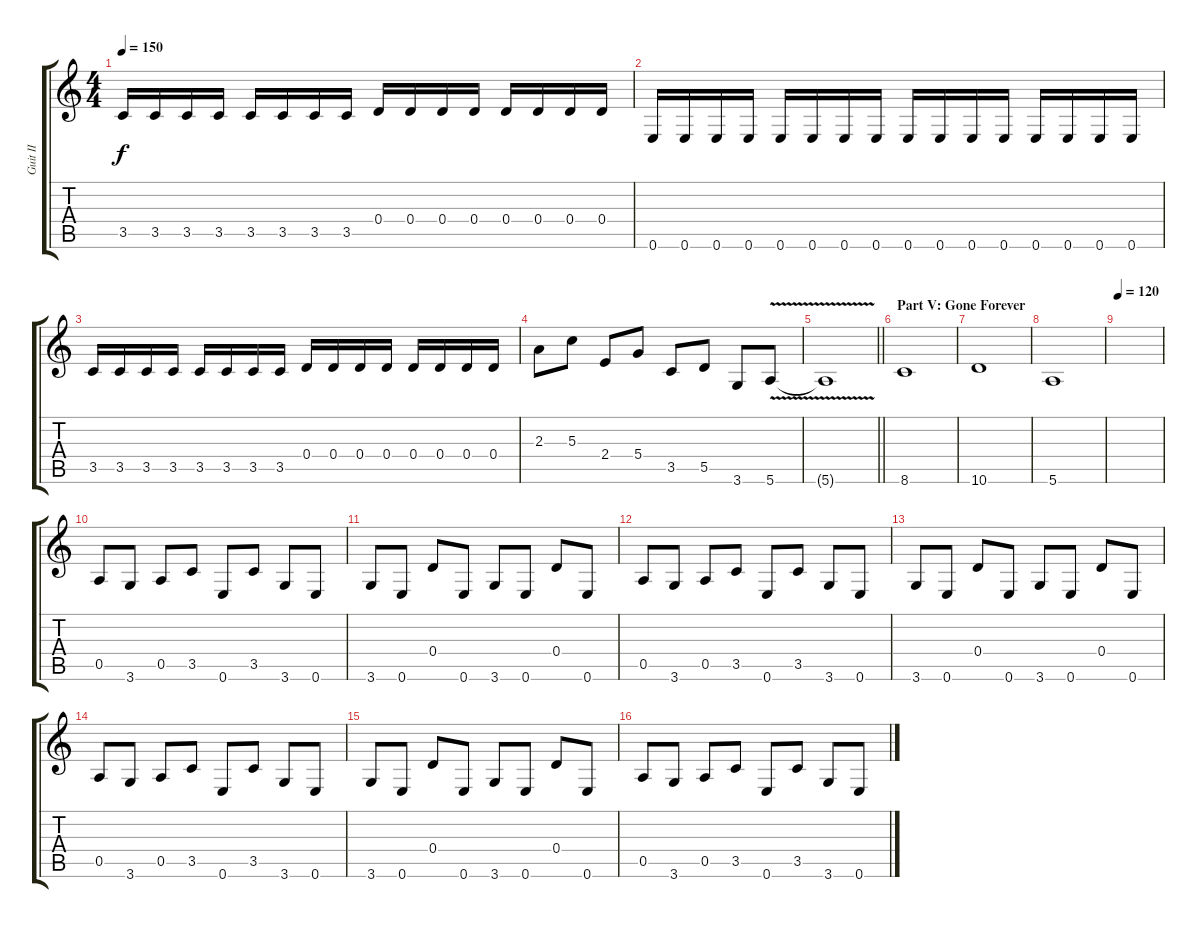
\track ("Guit II" "Guit II") {instrument acousticguitarsteel}
\staff {score tabs}
\tuning (E4 B3 G3 D3 A2 E2) {hide}
\ts (4 4)
\tempo 150
\clef g2
\ks c
3.5.16{dy f} 3.5.16 3.5.16 3.5.16 3.5.16 3.5.16 3.5.16 3.5.16 0.4.16 0.4.16 0.4.16 0.4.16 0.4.16 0.4.16 0.4.16 0.4.16 |
0.6.16 0.6.16 0.6.16 0.6.16 0.6.16 0.6.16 0.6.16 0.6.16 0.6.16 0.6.16 0.6.16 0.6.16 0.6.16 0.6.16 0.6.16 0.6.16 |
3.5.16 3.5.16 3.5.16 3.5.16 3.5.16 3.5.16 3.5.16 3.5.16 0.4.16 0.4.16 0.4.16 0.4.16 0.4.16 0.4.16 0.4.16 0.4.16 |
2.3.8 5.3.8 2.4.8 5.4.8 3.5.8 5.5.8 3.6.8 5.6{v}.8 |
\barLineRight lightlight
5.6{t}.1 |
\section ("" "Part V: Gone Forever")
8.6.1 |
10.6.1 |
5.6.1 |
\tempo 120
|
0.5.8 3.6.8 0.5.8 3.5.8 0.6.8 3.5.8 3.6.8 0.6.8 |
3.6.8 0.6.8 0.4.8 0.6.8 3.6.8 0.6.8 0.4.8 0.6.8 |
0.5.8 3.6.8 0.5.8 3.5.8 0.6.8 3.5.8 3.6.8 0.6.8 |
3.6.8 0.6.8 0.4.8 0.6.8 3.6.8 0.6.8 0.4.8 0.6.8 |
0.5.8 3.6.8 0.5.8 3.5.8 0.6.8 3.5.8 3.6.8 0.6.8 |
3.6.8 0.6.8 0.4.8 0.6.8 3.6.8 0.6.8 0.4.8 0.6.8 |
0.5.8 3.6.8 0.5.8 3.5.8 0.6.8 3.5.8 3.6.8 0.6.8
